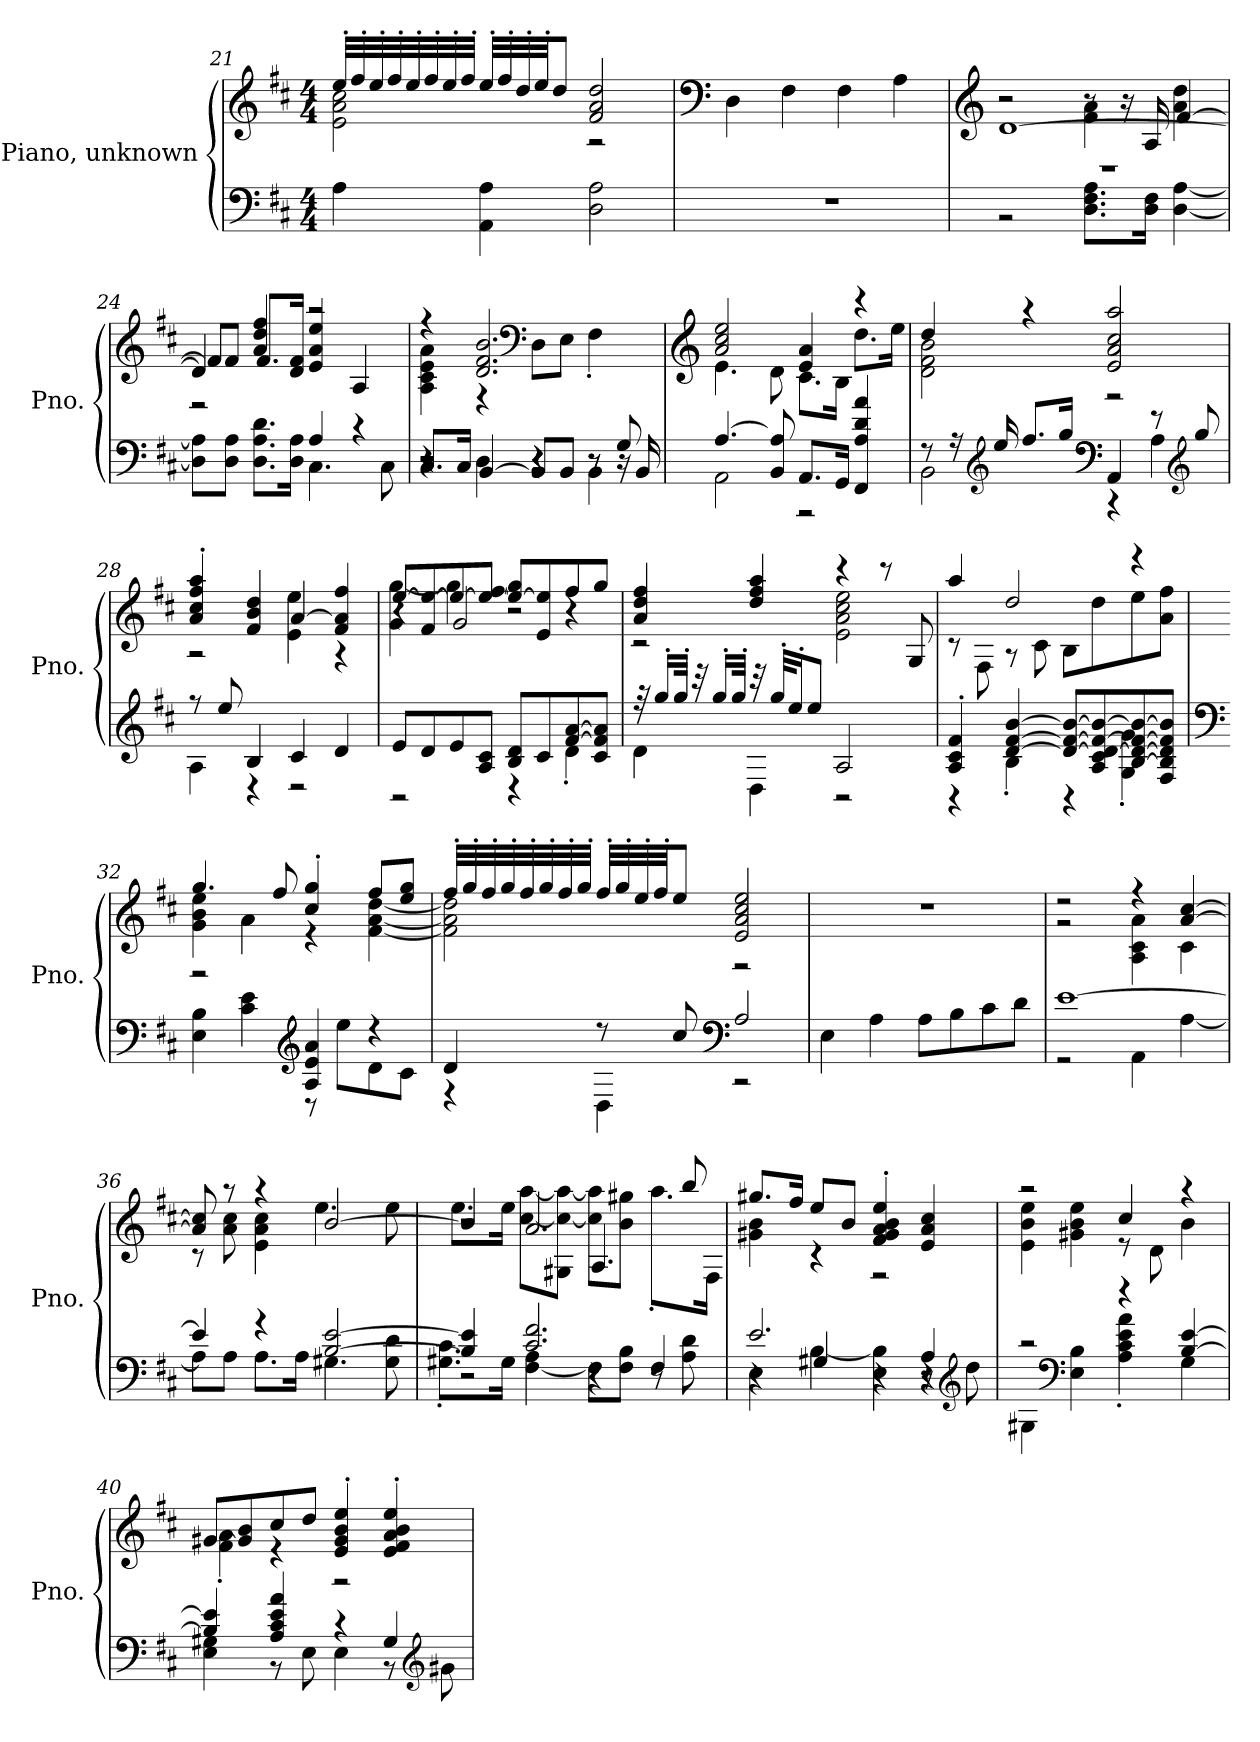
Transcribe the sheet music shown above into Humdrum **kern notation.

**kern	**kern
*part1	*part1
*staff2	*staff1
*I"Piano, unknown	*
*I'Pno.	*
*clefF4	*clefG2
*k[f#c#]	*k[f#c#]
*M4/4	*M4/4
=21	=21
*	*^
4A\	32ee'/LLL	2e\ 2a\ 2cc#\
.	32ff#'/	.
.	32ee'/	.
.	32ff#'/	.
.	32ee'/	.
.	32ff#'/	.
.	32ee'/	.
.	32ff#'/JJJ	.
4AA\ 4A\	32ee'/LLL	.
.	32ff#'/	.
.	32dd'/	.
.	32ee'/JJ	.
.	8dd/J	.
2D\ 2A\	2f#/ 2a/ 2dd/	2r
*	*v	*v
!!LO:PB:g=z
=22	=22
*	*clefF4
1r	4D\
.	4F#\
.	4F#\
.	4A\
=23	=23
*	*clefG2
*^	*^
*	*	*	*^
1r	2r	[1d	2r	2r
.	8.D\ 8.F#\ 8.A\L	.	4f#\ 4a\	8r
.	.	.	.	16r
.	16D\ 16F#\Jk	.	.	16A/
.	[4D\ [4A\	.	4a\ 4dd\	[4f#/
*	*	*	*v	*v
=24	=24	=24	=24
2r	8D\] 8A\]L	4d/]	8f#/L]
.	8D\ 8A\J	.	8f#/J
.	8.D\ 8.A\ 8.d\L	4a/ 4dd/ 4ff#/	8.f#/L
.	16D\ 16A\Jk	.	16d/ 16f#/Jk
4A/	4.C#\	2r	4e/ 4a/ 4ee/
4r	.	.	4A/
.	8C#\	.	.
=25	=25	=25	=25
*	*^	*	*
2r	4r	8.C#/L	4r	4A\ 4c#\ 4e\ 4a\
.	.	16C#/Jk	.	.
.	4D\	[4BB/	2.d/ 2.f#/ 2.b/	4r
*	*	*	*clefF4	*
4r	4r	8BB/L]	.	8D\L
.	.	8BB/J	.	8E\J
8r	4BB\	8r	.	4F#'\
8G/	.	16r	.	.
.	.	16BB/	.	.
*v	*v	*v	*	*
!!LO:LB:g=z	!!
=26	=26	=26
*	*clefG2	*
*^	*	*
[4.A/	2AA\	2a/ 2cc#/ 2ee/	4.e\
8BB/ 8A/]	.	.	8d\
8.AA/L	2r	4e/ 4a/	8.c#\L
16GG/Jk	.	.	16B\Jk
4FF#/ 4A/ 4d/ 4a/	.	4r	8.dd\L
.	.	.	16ee\Jk
=27	=27	=27	=27
8r	2BB\	4dd/	2d\ 2f#\ 2b\
16r	.	.	.
*clefG2	*	*	*
16ee/	.	.	.
8.ff#/L	.	4r	.
16gg/Jk	.	.	.
*clefF4	*	*	*
4AA/	4r	2e/ 2a/ 2cc#/ 2aa/	2r
8r	4A\	.	.
*clefG2	*	*	*
8gg/	.	.	.
=28	=28	=28	=28
8r	4A\	4a/' 4cc#/' 4ff#/' 4aa/'	2r
8ee/	.	.	.
4B/	4r	4f#/ 4b/ 4dd/	.
4c#/	2r	[4a/	4e\ 4ee\
4d/	.	4f#/ 4a/] 4ff#/	4r
!!LO:LB:g=z
=29	=29	=29	=29
*	*	*	*^
8e/L	2r	[8ee/L	4g\ [4gg\	4r
8d/	.	8f#/ 8ee/_	.	.
8e/	.	8ee/_	4gg\]	2g/
8A/ 8c#/J	.	8ee/_ 8ff#/J	.	.
8B/ 8d/L	4r	8ee/_ 8gg/L	2r	.
8c#/	.	8e/ 8ee/]	.	.
[8f#/ [8a/	4d'\	8ff#/	.	4r
8c#/ 8f#/] 8a/]J	.	8gg/J	.	.
*	*	*	*v	*v
=30	=30	=30	=30
32r	4d\	4a/ 4dd/ 4ff#/	2r
16gg'/LL	.	.	.
32gg'/JJk	.	.	.
32r	.	.	.
16gg'/LL	.	.	.
32gg'/JJk	.	.	.
32r	4D\	4dd/ 4ff#/ 4aa/	.
32gg'/KLL	.	.	.
16ee'/J	.	.	.
8ee/J	.	.	.
2A/	2r	4r	2e\ 2a\ 2cc#\ 2ee\
.	.	8r	.
.	.	8G/	.
=31	=31	=31	=31
4A/' 4c#/' 4f#/'	4r	4aa/	8r
.	.	.	8F#\
[4d/ [4f#/ [4b/	4B'\	2dd/	8r
.	.	.	8c#\
8d/_ 8f#/_ 8b/_L	4r	.	8B\L
8A/ 8c#/ 8d/_ 8f#/_ 8b/_	.	.	8dd\
[8B/ 8d/_ 8f#/_ 8b/_	4G\' 4g\'	4r	8ee\
8F#/ 8B/] 8d/] 8f#/] 8b/]J	.	.	8a\ 8ff#\J
!!LO:LB:g=z	!!
=32	=32	=32	=32
*clefF4	*	*	*
2r	4E\ 4B\	4.gg/	4g\ 4b\ 4ee\
.	4c#\ 4e\	.	4a\
.	.	8ff#/	.
*clefG2	*	*	*
4A/ 4e/ 4a/	8r	4cc#/' 4gg/'	4r
.	8ee\L	.	.
4r	8d\	8ff#/L	[4f#\ [4a\ [4dd\
.	8c#\J	8ee/ 8gg/J	.
=33	=33	=33	=33
4d/	4r	32ff#'/LLL	2f#\] 2a\] 2dd\]
.	.	32gg'/	.
.	.	32ff#'/	.
.	.	32gg'/	.
.	.	32ff#'/	.
.	.	32gg'/	.
.	.	32ff#'/	.
.	.	32gg'/JJJ	.
8r	4D\	32ff#'/LLL	.
.	.	32gg'/	.
.	.	32ee'/	.
.	.	32ff#'/JJ	.
8cc#/	.	8ee/J	.
*clefF4	*	*	*
2A/	2r	2e/ 2a/ 2cc#/ 2ee/	2r
*v	*v	*	*
*	*v	*v
=34	=34
4E\	1r
4A\	.
8A\L	.
8B\	.
8c#\	.
8d\J	.
=35	=35
*^	*^
[1e	2r	2r	2r
.	4AA\	4r	4A\ 4c#\ 4a\
.	[4A\	[4a/ [4cc#/	4c#\
!!LO:LB:g=z	!!
=36	=36	=36	=36
4e/]	8A\L]	8a/] 8cc#/]	8r
.	8A\J	8r	8a\ 8cc#\
4r	8.A\L	4r	4e\ 4a\ 4cc#\
.	16A\Jk	.	.
[2B/ [2e/	4.G#X\	[2b/	4.ee\
.	8G#\ 8d\	.	8ee\
=37	=37	=37	=37
*	*^	*	*^
4B/] 4e/]	8.G#X\' 8.c#\'L	2r	4b/]	8.ee\L	2r
.	16G#\Jk	.	.	16ee\Jk	.
2.c#/ 2.f#/	[4F#\ 4A\	.	2.a/	[8cc#\ [8aa\L	.
.	.	.	.	8G#X\ 8cc#\_ 8aa\_J	.
.	8F#\L]	4r	.	8cc#\] 8aa\]L	4.A/
.	8F#\ 8B\J	.	.	8b\ 8gg#X\J	.
.	8r	4F#/	.	8.aa'\L	.
.	8A\ 8d\	.	.	.	8bb/
.	.	.	.	16F#\Jk	.
*	*	*	*	*v	*v
=38	=38	=38	=38	=38
2.e/	4E\	4r	8.gg#X/L	4g#X\ 4b\
.	.	.	16ff#/Jk	.
.	[4B\	4G#X/	8ee/L	4r
.	.	.	8b/J	.
.	4E\ 4B\]	4r	4f#/' 4g#/' 4a/' 4b/' 4ee/'	2r
4r	8r	4A/	4e/ 4a/ 4cc#/	.
*clefG2	*	*	*	*
.	8dd\	.	.	.
*	*v	*v	*	*
=39	=39	=39	=39
2r	4G#X\	2r	4e\ 4b\ 4ee\
*clefF4	*	*	*
.	4E\ 4B\	.	4g#X\ 4b\ 4ee\
4r	4A\' 4c#\' 4e\' 4a\'	4cc#/	8r
.	.	.	8d\
[4B/ [4e/	4G#\	4r	4b\
!!LO:LB:g=z	!!
=40	=40	=40	=40
4B/] 4e/]	4E\ 4G#X\	[8g#X/L	4f#\' 4a\'
.	.	8g#/] 8b/	.
4A/ 4c#/ 4e/ 4a/	8r	8cc#/	4r
.	8E\	8dd/J	.
4r	4E\	4e/' 4g#/' 4b/' 4ee/'	2r
4G#/	8r	4e/' 4f#/' 4a/' 4b/' 4ee/'	.
*clefG2	*	*	*
.	8g#X\	.	.
*v	*v	*	*
*	*v	*v
=	=
*-	*-
